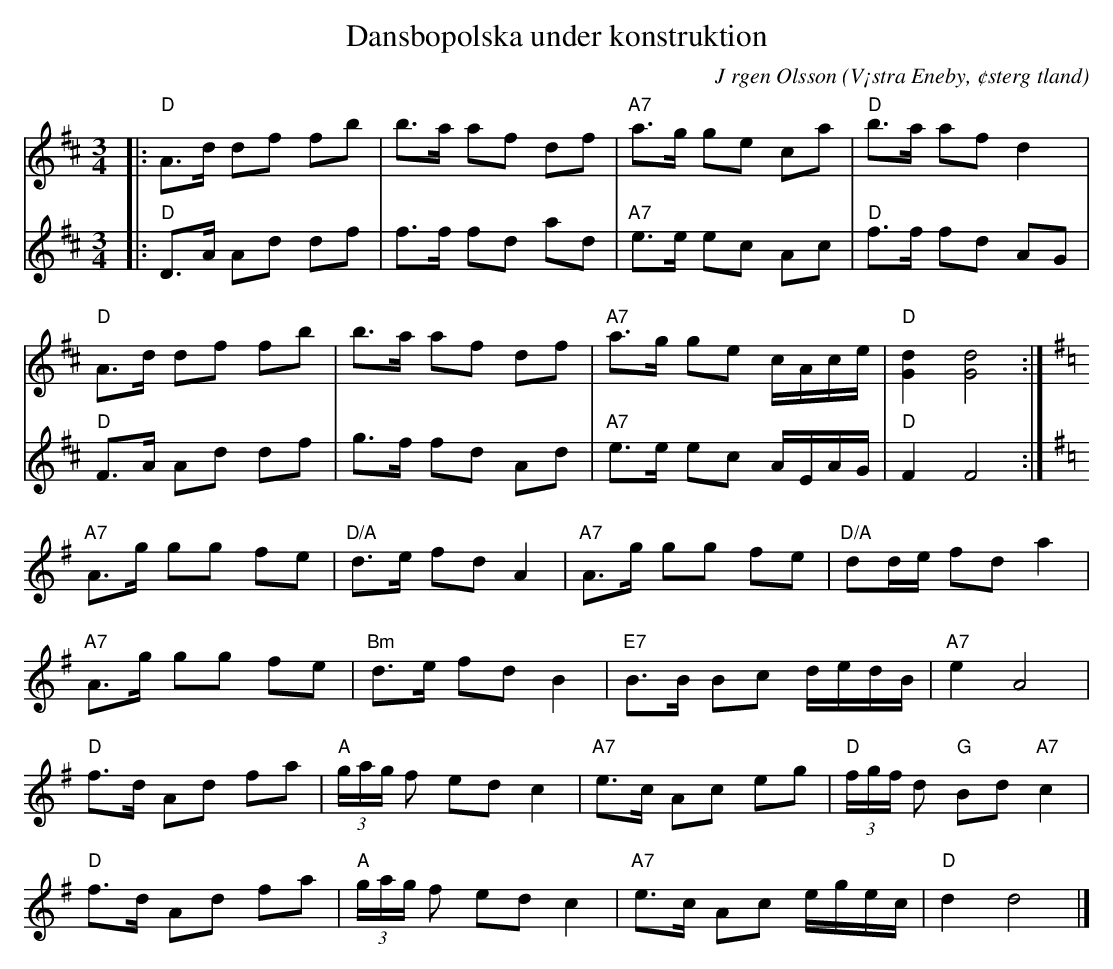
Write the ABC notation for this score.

X:1
T:Dansbopolska under konstruktion
C:J rgen Olsson
O:V¡stra Eneby, ¢sterg tland
M:3/4
L:1/8
K:D
V:1
|:"D"A>d df fb|b>a af df|"A7"a>g ge ca|"D"b>a af d2|
"D"A>d df fb|b>a af df|"A7"a>g ge c/A/c/e/|"D"[dG]2 [dG]4:|
[K:G]"A7"A>g gg fe|"D/A"d>e fd A2|"A7"A>g gg fe|"D/A" dd/e/ fd a2|
"A7"A>g gg fe|"Bm"d>e fd B2|"E7"B>B Bc d/e/d/B/|"A7" e2 A4|
"D"f>d Ad fa|"A"(3g/a/g/ f ed c2|"A7"e>c Ac eg|"D"(3f/g/f/ d "G"Bd "A7"c2|
"D"f>d Ad fa|"A"(3g/a/g/ f ed c2|"A7"e>c Ac e/g/e/c/|"D"d2 d4 |]
V:2
|:"D"D>A Ad df|f>f fd ad|"A7"e>e ec Ac|"D"f>f fd AG|
"D"F>A Ad df|g>f fd Ad|"A7"e>e ec A/E/A/G/|"D"F2 F4:|
[K:G]
